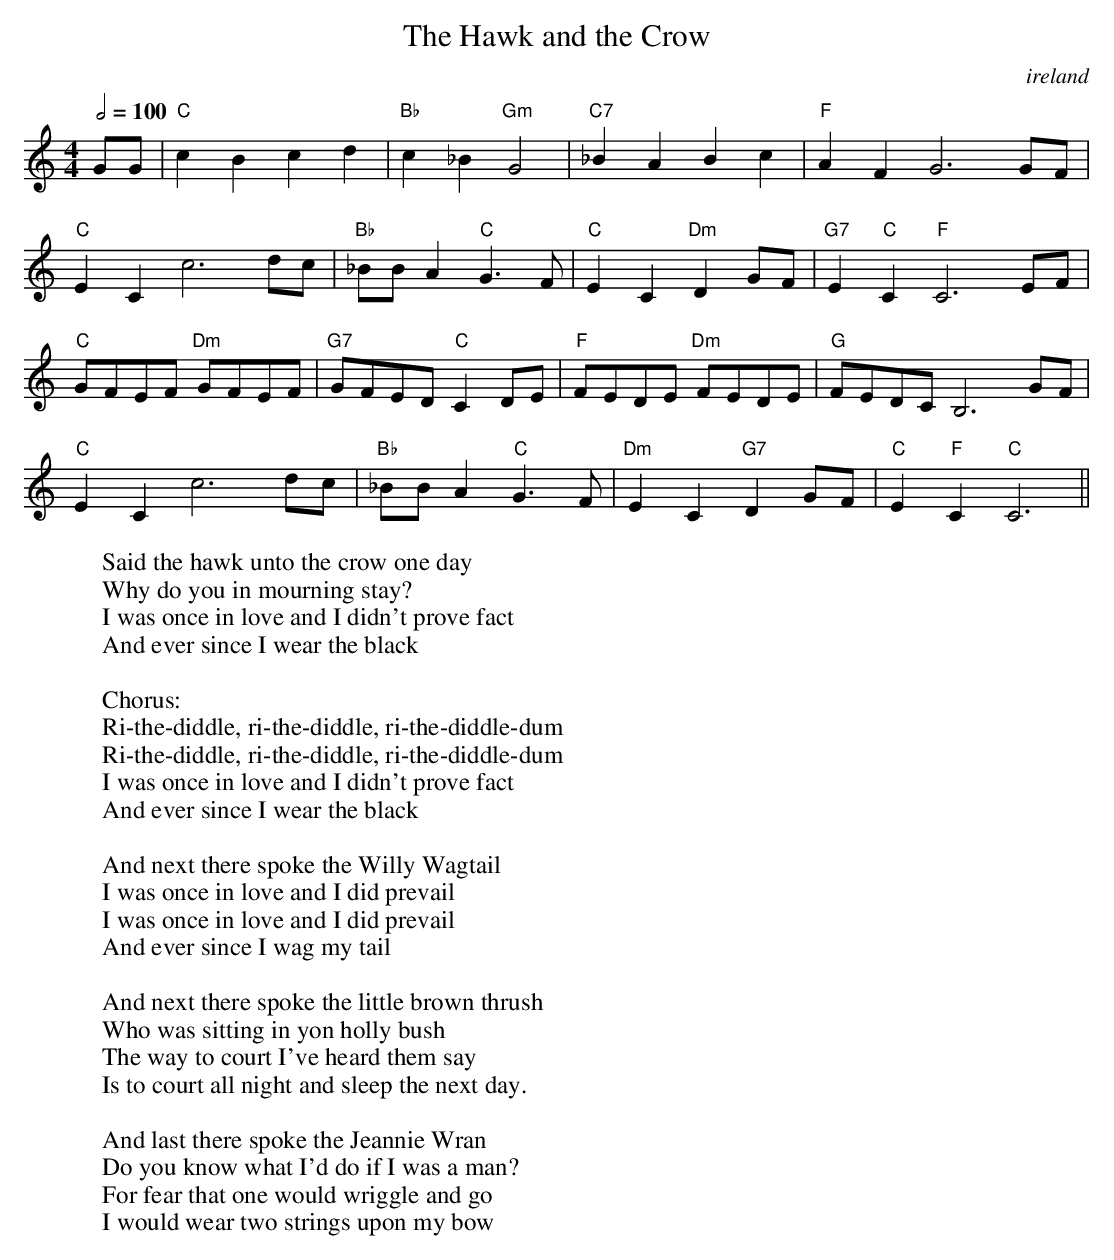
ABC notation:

X:1
T:Hawk and the Crow, The
O:ireland
M:4/4
L:1/8
Q:2/4=100
W:Said the hawk unto the crow one day
W:Why do you in mourning stay?
W:I was once in love and I didn't prove fact
W:And ever since I wear the black
W:
W:  Chorus:
W:  Ri-the-diddle, ri-the-diddle, ri-the-diddle-dum
W:  Ri-the-diddle, ri-the-diddle, ri-the-diddle-dum
W:  I was once in love and I didn't prove fact
W:  And ever since I wear the black
W:
W:And next there spoke the Willy Wagtail
W:I was once in love and I did prevail
W:I was once in love and I did prevail
W:And ever since I wag my tail
W:
W:And next there spoke the little brown thrush
W:Who was sitting in yon holly bush
W:The way to court I've heard them say
W:Is to court all night and sleep the next day.
W:
W:And last there spoke the Jeannie Wran
W:Do you know what I'd do if I was a man?
W:For fear that one would wriggle and go
W:I would wear two strings upon my bow
K:C
GG|"C"c2B2 c2d2|"Bb"c2_B2 "Gm"G4|"C7"_B2A2 B2c2|"F"A2F2G6GF|
"C"E2C2c6dc|"Bb"_BBA2 "C"G3F|"C"E2C2 "Dm"D2G-F|"G7"E2"C"C2"F"C6EF|
"C"GFEF "Dm"GFEF|"G7"GFED "C"C2DE|"F"FEDE "Dm"FEDE |"G"FEDCB,6GF|
"C"E2C2c6dc|"Bb"_BBA2 "C"G3F|"Dm"E2C2 "G7"D2G-F|"C"E2"F"C2"C"C6||
